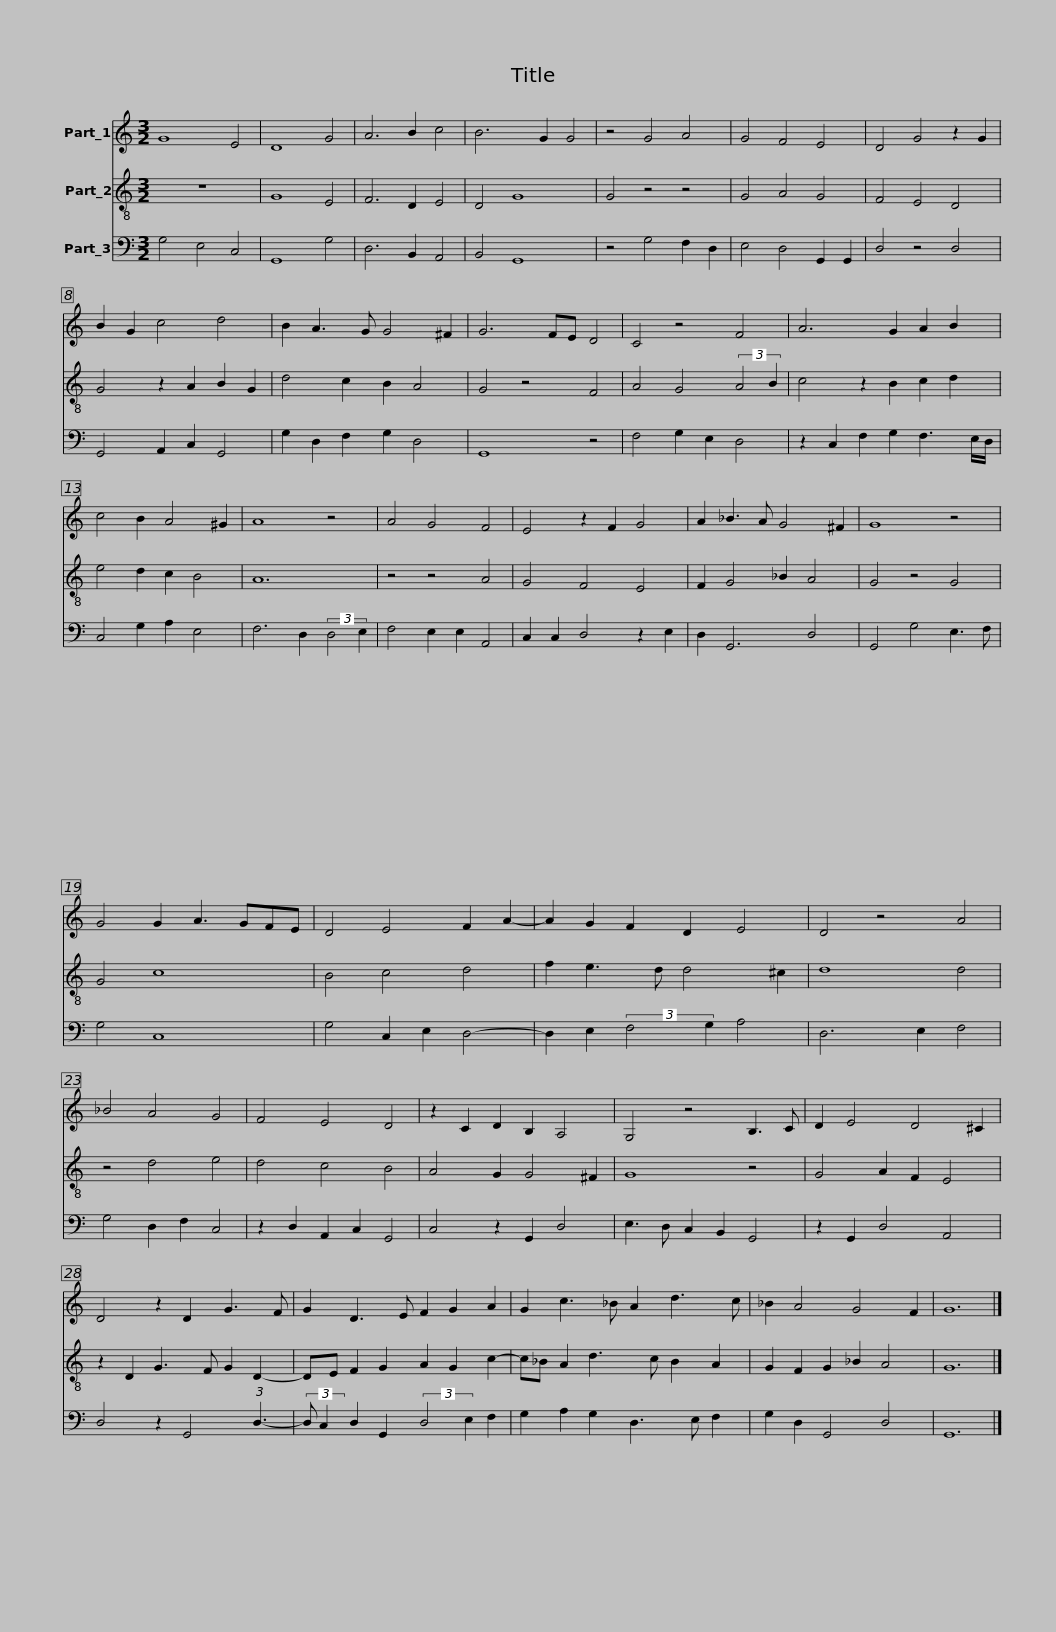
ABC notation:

X:1
%%score 1 2 3
L:1/8
M:3/2
I:linebreak $
K:C
V:1 treble
V:2 treble-8
V:3 bass
V:1
 G8 E4 | D8 G4 | A6 B2 c4 | B6 G2 G4 | z4 G4 A4 | %5
 G4 F4 E4 | D4 G4 z2 G2 | B2 G2 c4 d4 |$ B2 A3 G G4 ^F2 | G6 FE D4 | %10
 C4 z4 F4 | A6 G2 A2 B2 | c4 B2 A4 ^G2 | A8 z4 | A4 G4 F4 | %15
 E4 z2 F2 G4 |$ A2 _B3 A G4 ^F2 | G8 z4 | G4 G2 A3 GFE | D4 E4 F2 A2- | %20
 A2 G2 F2 D2 E4 | D4 z4 A4 | _B4 A4 G4 | F4 E4 D4 |$ z2 C2 D2 B,2 A,4 | %25
 G,4 z4 B,3 C | D2 E4 D4 ^C2 | D4 z2 D2 G3 F | G2 D3 E F2 G2 A2 | G2 c3 _B A2 d3 c |$ %30
 _B2 A4 G4 F2 | G12 |] %32
V:2
 z12 | G8 E4 | F6 D2 E4 | D4 G8 | G4 z4 z4 | %5
 G4 A4 G4 | F4 E4 D4 | G4 z2 A2 B2 G2 |$ d4 c2 B2 A4 | G4 z4 F4 | %10
 A4 G4 (3:2:2A4 B2 | c4 z2 B2 c2 d2 | e4 d2 c2 B4 | A12 | z4 z4 A4 | %15
 G4 F4 E4 |$ F2 G4 _B2 A4 | G4 z4 G4 | G4 c8 | B4 c4 d4 | %20
 f2 e3 d d4 ^c2 | d8 d4 | z4 d4 e4 | d4 c4 B4 |$ A4 G2 G4 ^F2 | %25
 G8 z4 | G4 A2 F2 E4 | z2 D2 G3 F G2 D2- | DE F2 G2 A2 G2 c2- | c_B A2 d3 c B2 A2 |$ %30
 G2 F2 G2 _B2 A4 | G12 |] %32
V:3
 G,4 E,4 C,4 | G,,8 G,4 | D,6 B,,2 A,,4 | B,,4 G,,8 | z4 G,4 F,2 D,2 | %5
 E,4 D,4 G,,2 G,,2 | D,4 z4 D,4 | G,,4 A,,2 C,2 G,,4 |$ G,2 D,2 F,2 G,2 D,4 | G,,8 z4 | %10
 F,4 G,2 E,2 D,4 | z2 C,2 F,2 G,2 F,3 E,/D,/ | C,4 G,2 A,2 E,4 | F,6 D,2 (3:2:2D,4 E,2 | F,4 E,2 E,2 A,,4 | %15
 C,2 C,2 D,4 z2 E,2 |$ D,2 G,,6 D,4 | G,,4 G,4 E,3 F, | G,4 C,8 | G,4 C,2 E,2 D,4- | %20
 D,2 E,2 (3:2:2F,4 G,2 A,4 | D,6 E,2 F,4 | G,4 D,2 F,2 C,4 | z2 D,2 A,,2 C,2 G,,4 |$ C,4 z2 G,,2 D,4 | %25
 E,3 D, C,2 B,,2 G,,4 | z2 G,,2 D,4 A,,4 | D,4 z2 G,,4 (3:2:1D,3- | (3:2:2D, C,2 D,2 G,,2 (3:2:2D,4 E,2 F,2 | G,2 A,2 G,2 D,3 E, F,2 |$ %30
 G,2 D,2 G,,4 D,4 | G,,12 |] %32
